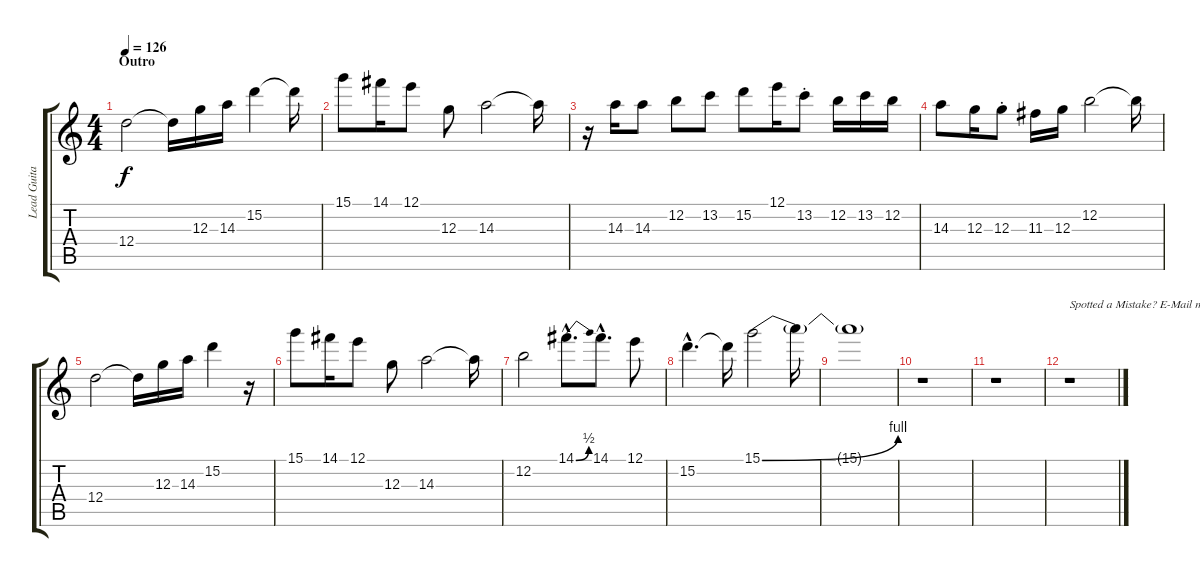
\track ("Lead Guitar" "Lead Guita") {instrument distortionguitar}
\staff {score tabs}
\tuning (E4 B3 G3 D3 A2 E2) {hide}
\ts (4 4)
\section ("" "Outro")
\tempo 126
\clef g2
\ks c
12.4.2{dy f} 12.4{t}.16 12.3.16 14.3.16 15.2.4 15.2{t}.16 |
15.1.8 14.1.16 12.1.8 12.3.8 14.3.2 14.3{t}.16 |
r.16 14.3.16 14.3.8 12.2.8 13.2.8 15.2.8 12.1.16 13.2{st}.8 12.2.16 13.2.16 12.2.16 |
14.3.8 12.3.16 12.3{st}.8 11.3.16 12.3.16 12.2.2 12.2{t}.16 |
12.4.2 12.4{t}.16 12.3.16 14.3.16 15.2.4 r.16 |
15.1.8 14.1.16 12.1.8 12.3.8 14.3.2 14.3{t}.16 |
12.2.2 14.1{be (bend 0 0 60 2) hac}.8{d} 14.1{hac}.8{d} 12.1.8 |
15.2{hac}.4{d} 15.2{t}.16 15.1{be (bend 0 0 60 4)}.2 15.1{t}.16 |
15.1{t}.1 |
r.1 |
r.1 |
r.1{txt "Spotted a Mistake? E-Mail me!"}
